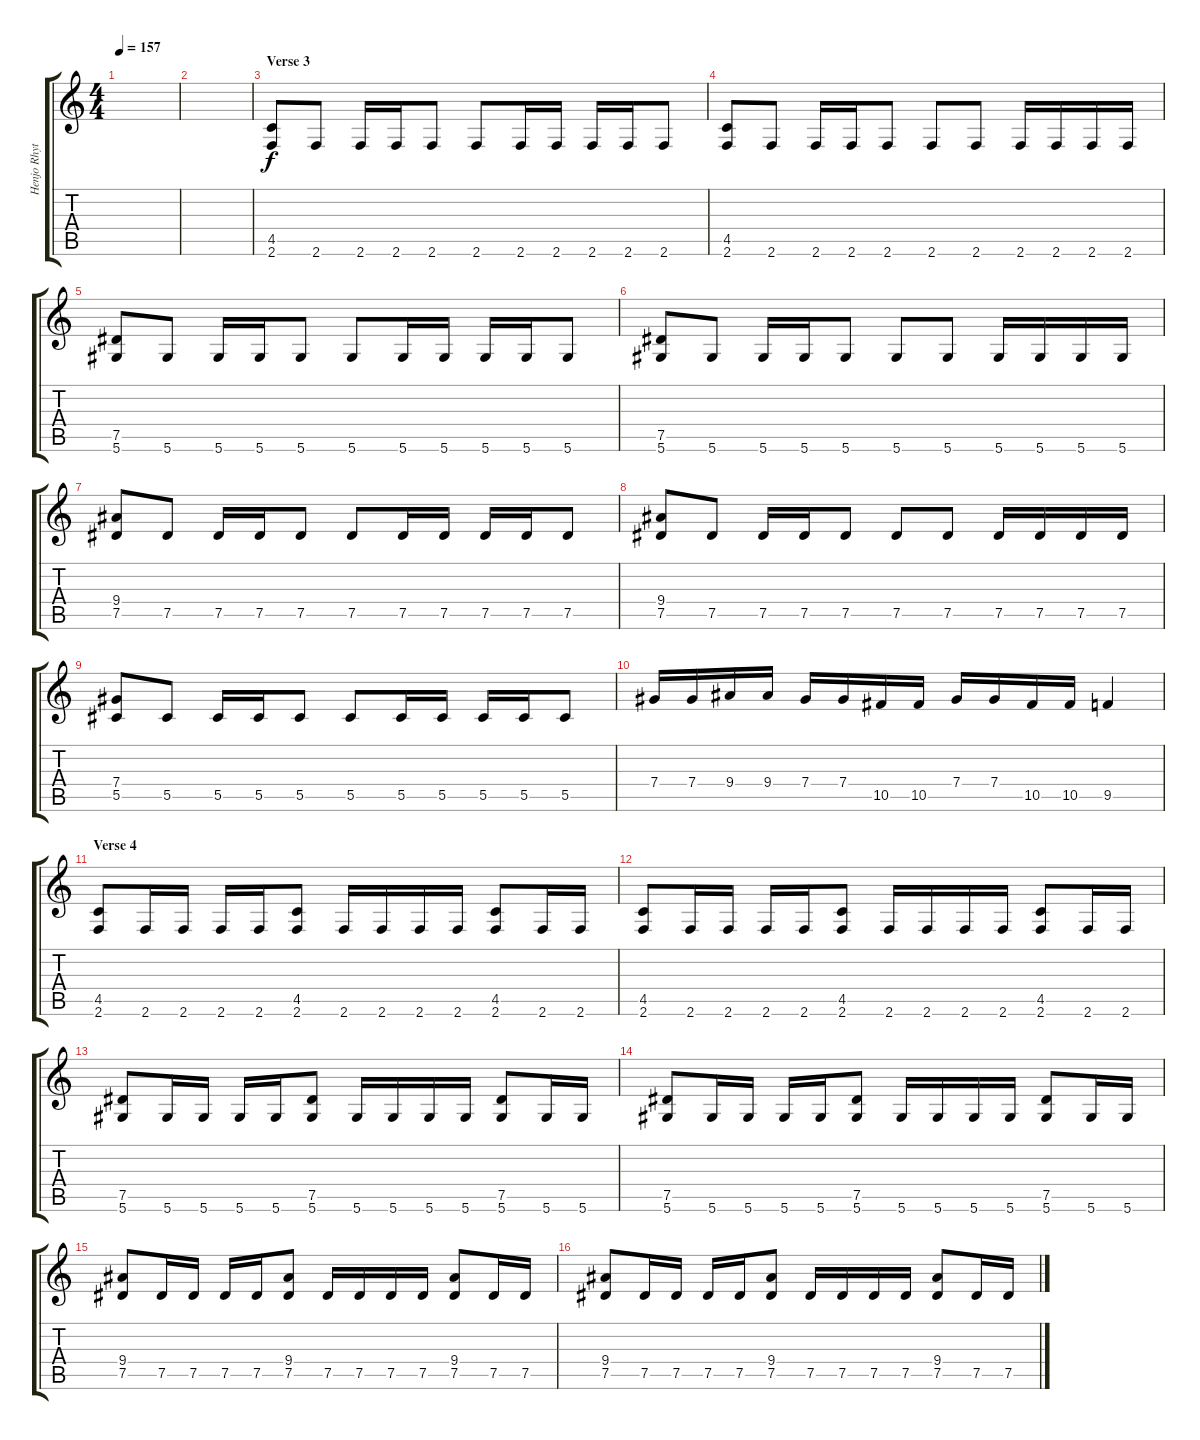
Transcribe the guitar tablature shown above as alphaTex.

\track ("Henjo Rhytm" "Henjo Rhyt") {instrument distortionguitar}
\staff {score tabs}
\tuning (Eb4 Bb3 Gb3 Db3 Ab2 Eb2) {hide}
\ts (4 4)
\tempo 157
\clef g2
\ks c
|
|
\section ("" "Verse 3")
(4.5 2.6).8 2.6.8 2.6.16 2.6.16 2.6.8 2.6.8 2.6.16 2.6.16 2.6.16 2.6.16 2.6.8 |
(4.5 2.6).8 2.6.8 2.6.16 2.6.16 2.6.8 2.6.8 2.6.8 2.6.16 2.6.16 2.6.16 2.6.16 |
(7.5 5.6).8 5.6.8 5.6.16 5.6.16 5.6.8 5.6.8 5.6.16 5.6.16 5.6.16 5.6.16 5.6.8 |
(7.5 5.6).8 5.6.8 5.6.16 5.6.16 5.6.8 5.6.8 5.6.8 5.6.16 5.6.16 5.6.16 5.6.16 |
(9.4 7.5).8 7.5.8 7.5.16 7.5.16 7.5.8 7.5.8 7.5.16 7.5.16 7.5.16 7.5.16 7.5.8 |
(9.4 7.5).8 7.5.8 7.5.16 7.5.16 7.5.8 7.5.8 7.5.8 7.5.16 7.5.16 7.5.16 7.5.16 |
(7.4 5.5).8 5.5.8 5.5.16 5.5.16 5.5.8 5.5.8 5.5.16 5.5.16 5.5.16 5.5.16 5.5.8 |
7.4.16 7.4.16 9.4.16 9.4.16 7.4.16 7.4.16 10.5.16 10.5.16 7.4.16 7.4.16 10.5.16 10.5.16 9.5.4 |
\section ("" "Verse 4")
(4.5 2.6).8 2.6.16 2.6.16 2.6.16 2.6.16 (4.5 2.6).8 2.6.16 2.6.16 2.6.16 2.6.16 (4.5 2.6).8 2.6.16 2.6.16 |
(4.5 2.6).8 2.6.16 2.6.16 2.6.16 2.6.16 (4.5 2.6).8 2.6.16 2.6.16 2.6.16 2.6.16 (4.5 2.6).8 2.6.16 2.6.16 |
(7.5 5.6).8 5.6.16 5.6.16 5.6.16 5.6.16 (7.5 5.6).8 5.6.16 5.6.16 5.6.16 5.6.16 (7.5 5.6).8 5.6.16 5.6.16 |
(7.5 5.6).8 5.6.16 5.6.16 5.6.16 5.6.16 (7.5 5.6).8 5.6.16 5.6.16 5.6.16 5.6.16 (7.5 5.6).8 5.6.16 5.6.16 |
(9.4 7.5).8 7.5.16 7.5.16 7.5.16 7.5.16 (9.4 7.5).8 7.5.16 7.5.16 7.5.16 7.5.16 (9.4 7.5).8 7.5.16 7.5.16 |
(9.4 7.5).8 7.5.16 7.5.16 7.5.16 7.5.16 (9.4 7.5).8 7.5.16 7.5.16 7.5.16 7.5.16 (9.4 7.5).8 7.5.16 7.5.16
